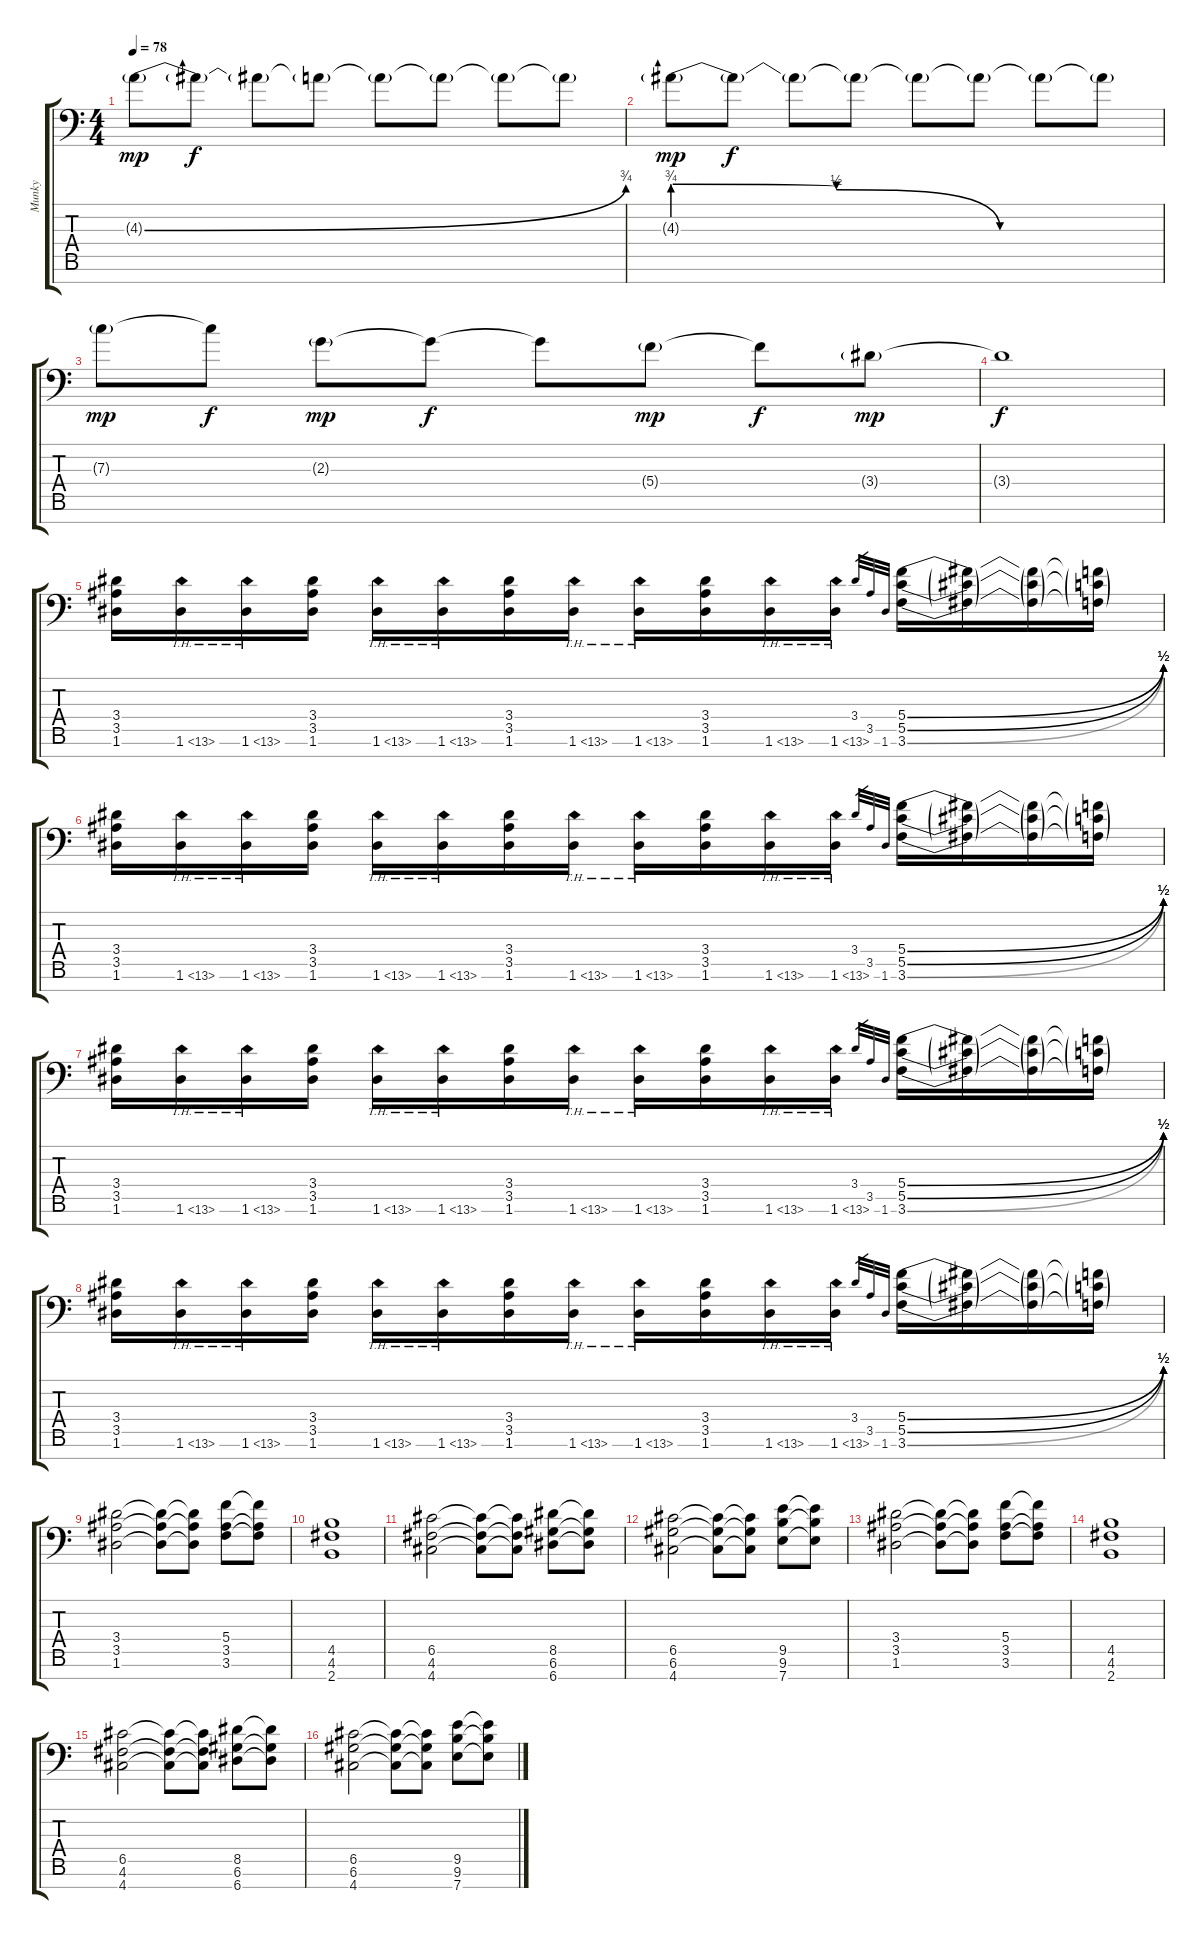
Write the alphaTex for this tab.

\track ("Munky" "Munky") {instrument distortionguitar}
\staff {score tabs}
\tuning (D4 A3 F3 C3 G2 D2 A1) {hide}
\ts (4 4)
\tempo 78
\clef f4
\ks c
4.3{be (bend 0 0 60 3) g}.8{dy mp volume 10} 4.3{t}.8{dy f} 4.3{t}.8 4.3{t}.8 4.3{t}.8 4.3{t}.8 4.3{t}.8 4.3{t}.8 |
4.3{be (custom 0 3 20 2 40 0 60 0) g}.8{dy mp} 4.3{t}.8{dy f} 4.3{t}.8 4.3{t}.8 4.3{t}.8 4.3{t}.8 4.3{t}.8 4.3{t}.8 |
7.3{g}.8{dy mp} 7.3{t}.8{dy f} 2.3{g}.8{dy mp} 2.3{t}.8{dy f} 2.3{t}.8 5.4{g}.8{dy mp} 5.4{t}.8{dy f} 3.4{g}.8{dy mp} |
3.4{t}.1{dy f} |
(3.4 3.5 1.6).16{volume 15} 1.6{th 12}.16 1.6{th 12}.16 (3.4 3.5 1.6).16 1.6{th 12}.16 1.6{th 12}.16 (3.4 3.5 1.6).16 1.6{th 12}.16 1.6{th 12}.16 (3.4 3.5 1.6).16 1.6{th 12}.16 1.6{th 12}.16 3.4.32{gr} 3.5.32{gr} 1.6.32{gr} (5.4{be (bend 0 0 60 2)} 5.5{be (bend 0 0 60 2)} 3.6{be (bend 0 0 60 2)}).16 (5.4{t} 5.5{t} 3.6{t}).16 (5.4{t} 5.5{t} 3.6{t}).16 (5.4{t} 5.5{t} 3.6{t}).16 |
(3.4 3.5 1.6).16 1.6{th 12}.16 1.6{th 12}.16 (3.4 3.5 1.6).16 1.6{th 12}.16 1.6{th 12}.16 (3.4 3.5 1.6).16 1.6{th 12}.16 1.6{th 12}.16 (3.4 3.5 1.6).16 1.6{th 12}.16 1.6{th 12}.16 3.4.32{gr} 3.5.32{gr} 1.6.32{gr} (5.4{be (bend 0 0 60 2)} 5.5{be (bend 0 0 60 2)} 3.6{be (bend 0 0 60 2)}).16 (5.4{t} 5.5{t} 3.6{t}).16 (5.4{t} 5.5{t} 3.6{t}).16 (5.4{t} 5.5{t} 3.6{t}).16 |
(3.4 3.5 1.6).16 1.6{th 12}.16 1.6{th 12}.16 (3.4 3.5 1.6).16 1.6{th 12}.16 1.6{th 12}.16 (3.4 3.5 1.6).16 1.6{th 12}.16 1.6{th 12}.16 (3.4 3.5 1.6).16 1.6{th 12}.16 1.6{th 12}.16 3.4.32{gr} 3.5.32{gr} 1.6.32{gr} (5.4{be (bend 0 0 60 2)} 5.5{be (bend 0 0 60 2)} 3.6{be (bend 0 0 60 2)}).16 (5.4{t} 5.5{t} 3.6{t}).16 (5.4{t} 5.5{t} 3.6{t}).16 (5.4{t} 5.5{t} 3.6{t}).16 |
(3.4 3.5 1.6).16 1.6{th 12}.16 1.6{th 12}.16 (3.4 3.5 1.6).16 1.6{th 12}.16 1.6{th 12}.16 (3.4 3.5 1.6).16 1.6{th 12}.16 1.6{th 12}.16 (3.4 3.5 1.6).16 1.6{th 12}.16 1.6{th 12}.16 3.4.32{gr} 3.5.32{gr} 1.6.32{gr} (5.4{be (bend 0 0 60 2)} 5.5{be (bend 0 0 60 2)} 3.6{be (bend 0 0 60 2)}).16 (5.4{t} 5.5{t} 3.6{t}).16 (5.4{t} 5.5{t} 3.6{t}).16 (5.4{t} 5.5{t} 3.6{t}).16 |
(3.4 3.5 1.6).2 (3.4{t} 3.5{t} 1.6{t}).8 (3.4{t} 3.5{t} 1.6{t}).8 (5.4 3.5 3.6).8 (5.4{t} 3.5{t} 3.6{t}).8 |
(4.5 4.6 2.7).1 |
(6.5 4.6 4.7).2 (6.5{t} 4.6{t} 4.7{t}).8 (6.5{t} 4.6{t} 4.7{t}).8 (8.5 6.6 6.7).8 (8.5{t} 6.6{t} 6.7{t}).8 |
(6.5 6.6 4.7).2 (6.5{t} 6.6{t} 4.7{t}).8 (6.5{t} 6.6{t} 4.7{t}).8 (9.5 9.6 7.7).8 (9.5{t} 9.6{t} 7.7{t}).8 |
(3.4 3.5 1.6).2 (3.4{t} 3.5{t} 1.6{t}).8 (3.4{t} 3.5{t} 1.6{t}).8 (5.4 3.5 3.6).8 (5.4{t} 3.5{t} 3.6{t}).8 |
(4.5 4.6 2.7).1 |
(6.5 4.6 4.7).2 (6.5{t} 4.6{t} 4.7{t}).8 (6.5{t} 4.6{t} 4.7{t}).8 (8.5 6.6 6.7).8 (8.5{t} 6.6{t} 6.7{t}).8 |
(6.5 6.6 4.7).2 (6.5{t} 6.6{t} 4.7{t}).8 (6.5{t} 6.6{t} 4.7{t}).8 (9.5 9.6 7.7).8 (9.5{t} 9.6{t} 7.7{t}).8
